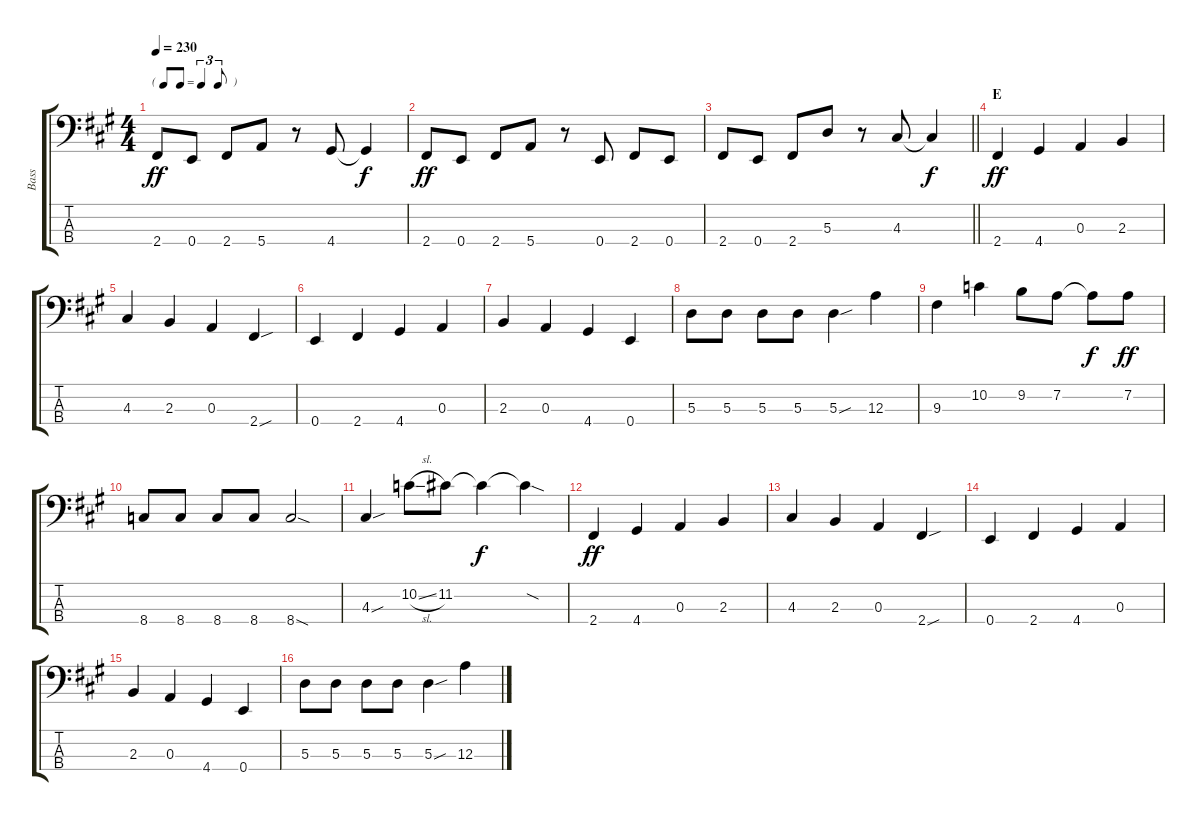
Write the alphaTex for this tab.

\track ("Bass" "Bass") {instrument electricbasspick}
\staff {score tabs}
\tuning (G2 D2 A1 E1) {hide}
\ts (4 4)
\tf triplet8th
\tempo 230
\clef f4
\ks a
2.4.8{dy ff} 0.4.8 2.4.8 5.4.8 r.8 4.4.8 4.4{t}.4{dy f} |
2.4.8{dy ff} 0.4.8 2.4.8 5.4.8 r.8 0.4.8 2.4.8 0.4.8 |
\barLineRight lightlight
2.4.8 0.4.8 2.4.8 5.3.8 r.8 4.3.8 4.3{t}.4{dy f} |
\section ("" "E")
2.4.4{dy ff} 4.4.4 0.3.4 2.3.4 |
4.3.4 2.3.4 0.3.4 2.4{sou}.4 |
0.4.4 2.4.4 4.4.4 0.3.4 |
2.3.4 0.3.4 4.4.4 0.4.4 |
5.3.8 5.3.8 5.3.8 5.3.8 5.3{sou}.4 12.3.4 |
9.3.4 10.2.4 9.2.8 7.2.8 7.2{t}.8{dy f} 7.2.8{dy ff} |
8.4.8 8.4.8 8.4.8 8.4.8 8.4{sod}.2 |
4.3{sou}.4 10.2{sl}.8 11.2.8 11.2{t}.4{dy f} 11.2{sod t}.4 |
2.4.4{dy ff} 4.4.4 0.3.4 2.3.4 |
4.3.4 2.3.4 0.3.4 2.4{sou}.4 |
0.4.4 2.4.4 4.4.4 0.3.4 |
2.3.4 0.3.4 4.4.4 0.4.4 |
5.3.8 5.3.8 5.3.8 5.3.8 5.3{sou}.4 12.3.4
